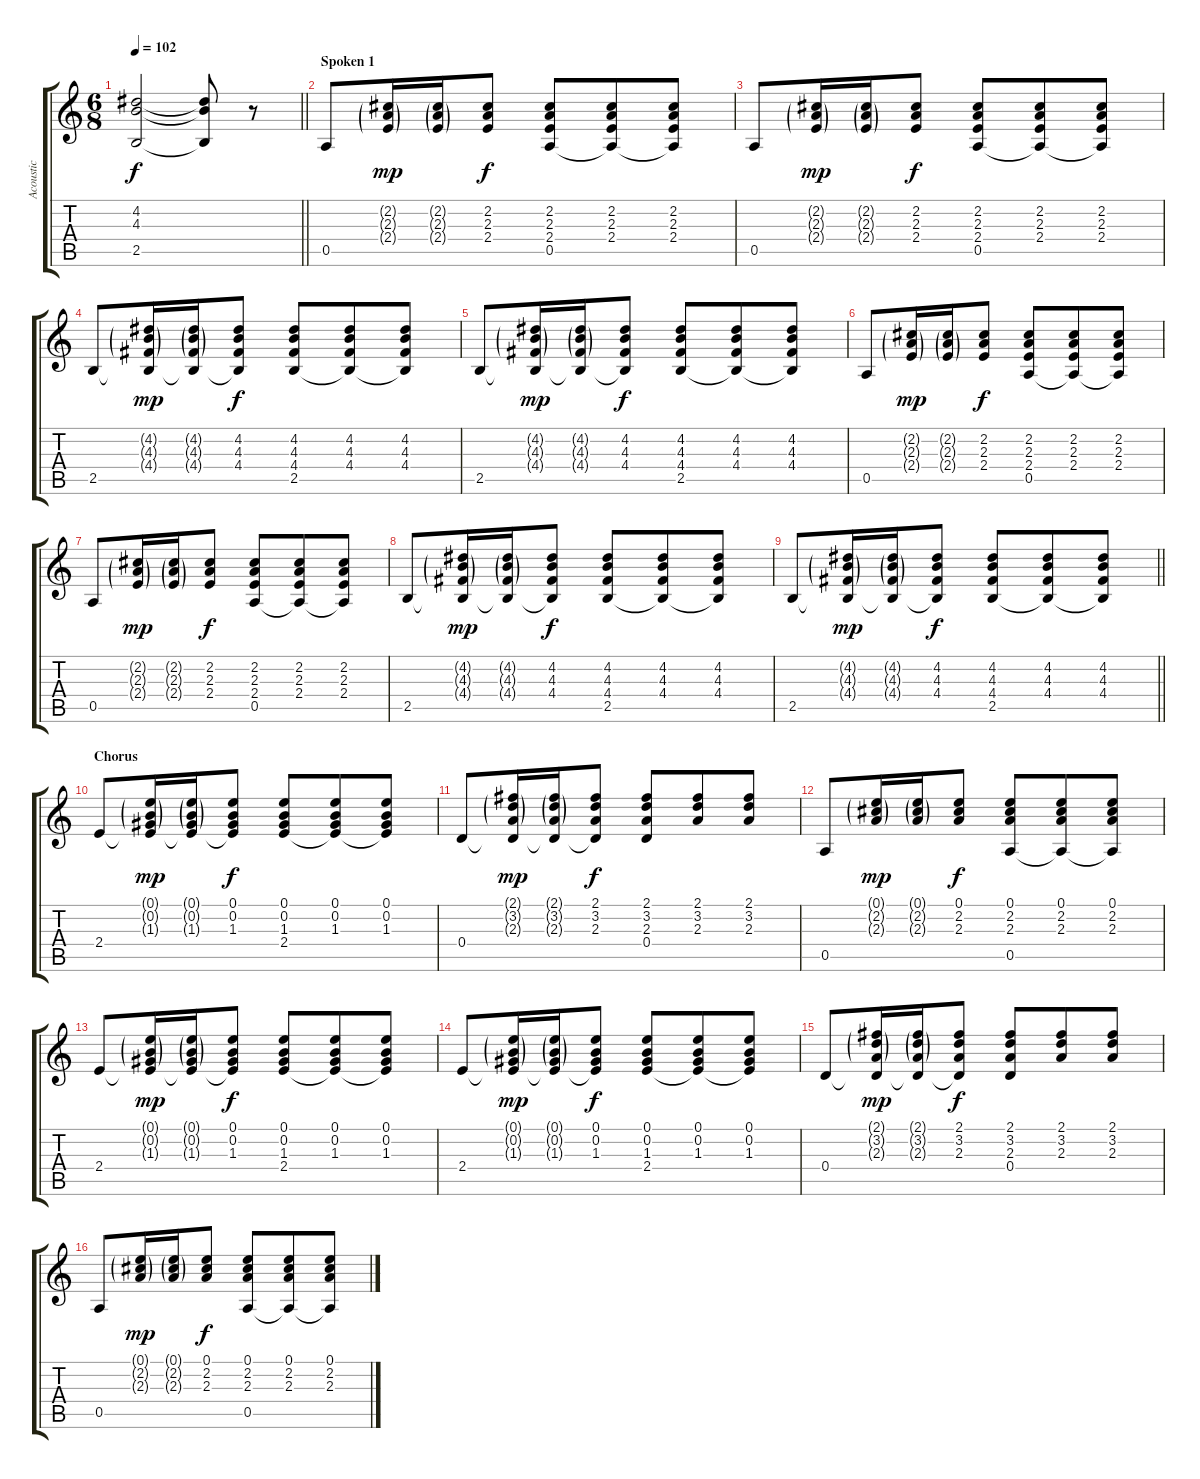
\track ("Acoustic" "Acoustic") {instrument acousticguitarsteel}
\staff {score tabs}
\tuning (E4 B3 G3 D3 A2 E2) {hide}
\ts (6 8)
\tempo 102
\clef g2
\barLineRight lightlight
\ks c
(4.2{t} 4.3{t} 2.5).2{dy f} (4.2{t} 4.3{t} 2.5{t}).8 r.8 |
\section ("" "Spoken 1")
0.5.8 (2.2{g} 2.3{g} 2.4{g}).16{dy mp} (2.2{g} 2.3{g} 2.4{g}).16 (2.2 2.3 2.4).8{dy f} (2.2 2.3 2.4 0.5).8 (2.2 2.3 2.4 0.5{t}).8 (2.2 2.3 2.4 0.5{t}).8 |
0.5.8 (2.2{g} 2.3{g} 2.4{g}).16{dy mp} (2.2{g} 2.3{g} 2.4{g}).16 (2.2 2.3 2.4).8{dy f} (2.2 2.3 2.4 0.5).8 (2.2 2.3 2.4 0.5{t}).8 (2.2 2.3 2.4 0.5{t}).8 |
2.5.8 (4.2{g} 4.3{g} 4.4{g} 2.5{t}).16{dy mp} (4.2{g} 4.3{g} 4.4{g} 2.5{t}).16 (4.2 4.3 4.4 2.5{t}).8{dy f} (4.2 4.3 4.4 2.5).8 (4.2 4.3 4.4 2.5{t}).8 (4.2 4.3 4.4 2.5{t}).8 |
2.5.8 (4.2{g} 4.3{g} 4.4{g} 2.5{t}).16{dy mp} (4.2{g} 4.3{g} 4.4{g} 2.5{t}).16 (4.2 4.3 4.4 2.5{t}).8{dy f} (4.2 4.3 4.4 2.5).8 (4.2 4.3 4.4 2.5{t}).8 (4.2 4.3 4.4 2.5{t}).8 |
0.5.8 (2.2{g} 2.3{g} 2.4{g}).16{dy mp} (2.2{g} 2.3{g} 2.4{g}).16 (2.2 2.3 2.4).8{dy f} (2.2 2.3 2.4 0.5).8 (2.2 2.3 2.4 0.5{t}).8 (2.2 2.3 2.4 0.5{t}).8 |
0.5.8 (2.2{g} 2.3{g} 2.4{g}).16{dy mp} (2.2{g} 2.3{g} 2.4{g}).16 (2.2 2.3 2.4).8{dy f} (2.2 2.3 2.4 0.5).8 (2.2 2.3 2.4 0.5{t}).8 (2.2 2.3 2.4 0.5{t}).8 |
2.5.8 (4.2{g} 4.3{g} 4.4{g} 2.5{t}).16{dy mp} (4.2{g} 4.3{g} 4.4{g} 2.5{t}).16 (4.2 4.3 4.4 2.5{t}).8{dy f} (4.2 4.3 4.4 2.5).8 (4.2 4.3 4.4 2.5{t}).8 (4.2 4.3 4.4 2.5{t}).8 |
\barLineRight lightlight
2.5.8 (4.2{g} 4.3{g} 4.4{g} 2.5{t}).16{dy mp} (4.2{g} 4.3{g} 4.4{g} 2.5{t}).16 (4.2 4.3 4.4 2.5{t}).8{dy f} (4.2 4.3 4.4 2.5).8 (4.2 4.3 4.4 2.5{t}).8 (4.2 4.3 4.4 2.5{t}).8 |
\section ("" "Chorus")
2.4.8 (0.1{g} 0.2{g} 1.3{g} 2.4{t}).16{dy mp} (0.1{g} 0.2{g} 1.3{g} 2.4{t}).16 (0.1 0.2 1.3 2.4{t}).8{dy f} (0.1 0.2 1.3 2.4).8 (0.1 0.2 1.3 2.4{t}).8 (0.1 0.2 1.3 2.4{t}).8 |
0.4.8 (2.1{g} 3.2{g} 2.3{g} 0.4{t}).16{dy mp} (2.1{g} 3.2{g} 2.3{g} 0.4{t}).16 (2.1 3.2 2.3 0.4{t}).8{dy f} (2.1 3.2 2.3 0.4).8 (2.1 3.2 2.3).8 (2.1 3.2 2.3).8 |
0.5.8 (0.1{g} 2.2{g} 2.3{g}).16{dy mp} (0.1{g} 2.2{g} 2.3{g}).16 (0.1 2.2 2.3).8{dy f} (0.1 2.2 2.3 0.5).8 (0.1 2.2 2.3 0.5{t}).8 (0.1 2.2 2.3 0.5{t}).8 |
2.4.8 (0.1{g} 0.2{g} 1.3{g} 2.4{t}).16{dy mp} (0.1{g} 0.2{g} 1.3{g} 2.4{t}).16 (0.1 0.2 1.3 2.4{t}).8{dy f} (0.1 0.2 1.3 2.4).8 (0.1 0.2 1.3 2.4{t}).8 (0.1 0.2 1.3 2.4{t}).8 |
2.4.8 (0.1{g} 0.2{g} 1.3{g} 2.4{t}).16{dy mp} (0.1{g} 0.2{g} 1.3{g} 2.4{t}).16 (0.1 0.2 1.3 2.4{t}).8{dy f} (0.1 0.2 1.3 2.4).8 (0.1 0.2 1.3 2.4{t}).8 (0.1 0.2 1.3 2.4{t}).8 |
0.4.8 (2.1{g} 3.2{g} 2.3{g} 0.4{t}).16{dy mp} (2.1{g} 3.2{g} 2.3{g} 0.4{t}).16 (2.1 3.2 2.3 0.4{t}).8{dy f} (2.1 3.2 2.3 0.4).8 (2.1 3.2 2.3).8 (2.1 3.2 2.3).8 |
0.5.8 (0.1{g} 2.2{g} 2.3{g}).16{dy mp} (0.1{g} 2.2{g} 2.3{g}).16 (0.1 2.2 2.3).8{dy f} (0.1 2.2 2.3 0.5).8 (0.1 2.2 2.3 0.5{t}).8 (0.1 2.2 2.3 0.5{t}).8
